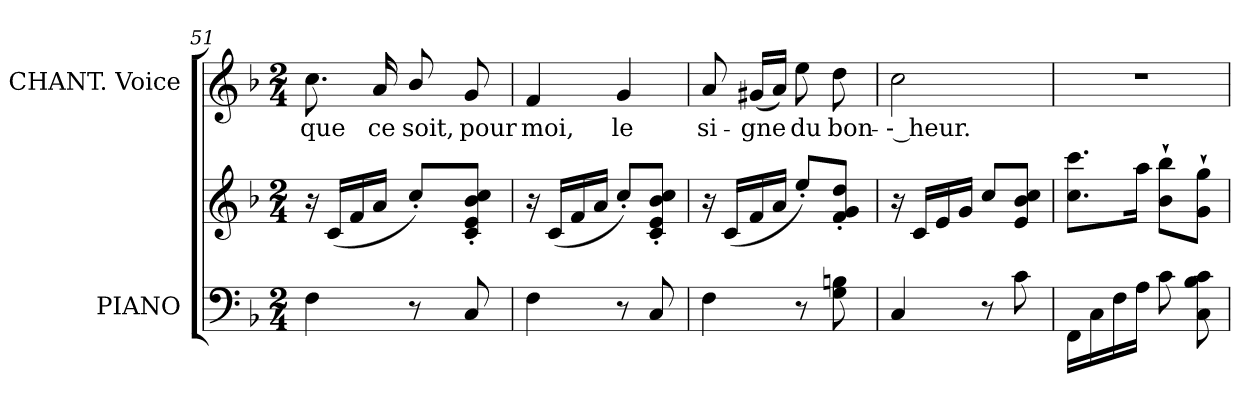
**kern	**kern	**kern	**text
*part2	*part2	*part1	*part1
*staff3	*staff2	*staff1	*staff1
*I"PIANO	*	*I"CHANT. Voice	*
*I'Pno	*	*	*
*clefF4	*clefG2	*clefG2	*
*k[b-]	*k[b-]	*k[b-]	*
*M2/4	*M2/4	*M2/4	*
=51	=51	=51	=51
4F\	16r	8.cc\	que
.	(16c/LL	.	.
.	16f/	.	.
.	16a/JJ	16a/	ce
8r	8cc'/L)	8b-/	soit,
8C/	8c/' 8e/' 8b-/' 8cc/'J	8g/	pour
=52	=52	=52	=52
4F\	16r	4f/	moi,
.	(16c/LL	.	.
.	16f/	.	.
.	16a/JJ	.	.
8r	8cc'/L)	4g/	le
8C/	8c/' 8e/' 8b-/' 8cc/'J	.	.
=53	=53	=53	=53
4F\	16r	8a/	si-
.	(16c/LL	.	.
.	16f/	(16g#X/LL	-gne
.	16a/JJ	16a/JJ)	.
8r	8ee'/L)	8ee\	du
8G\ 8Bn\	8f/' 8g/' 8dd/'J	8dd\	bon-
=54	=54	=54	=54
4C/	16r	2cc\	-- heur.
.	16c/LL	.	.
.	16e/	.	.
.	16g/JJ	.	.
8r	8cc/L	.	.
8c\	8e/ 8b-/ 8cc/J	.	.
=55	=55	=55	=55
16FF\LL	8.cc\ 8.ccc\L	2r	.
16C\	.	.	.
16F\	.	.	.
16A\JJ	16aa\Jk	.	.
8c\	8b-\` 8bb-\`L	.	.
8C\ 8B-\ 8c\	8g\` 8gg\`J	.	.
=	=	=	=
*-	*-	*-	*-
